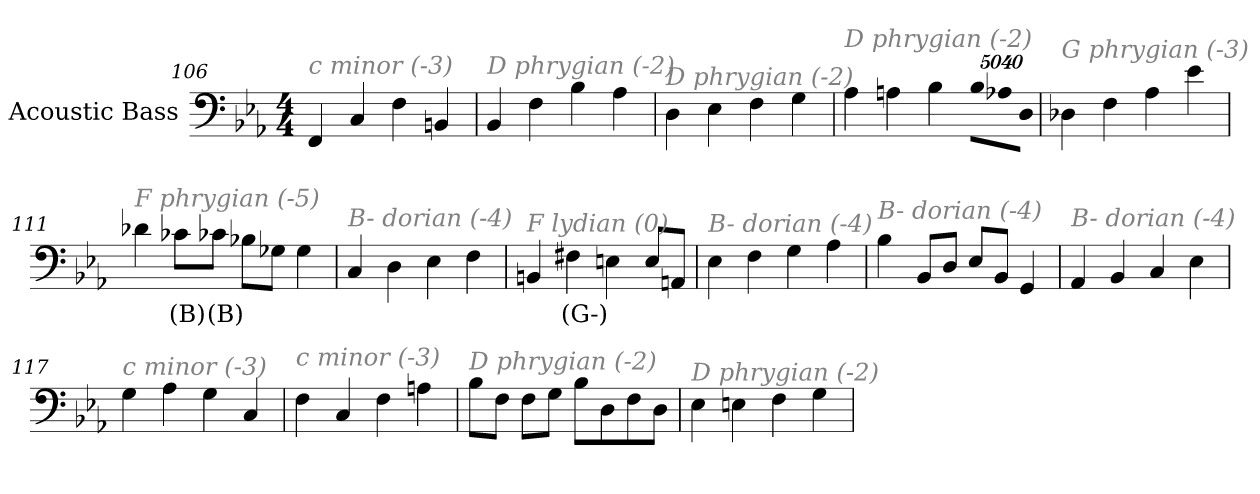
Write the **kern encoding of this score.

**kern	**text
*part1	*part1
*staff1	*staff1
*I"Acoustic Bass	*
*clefF4	*
*ITrd7c12	*
*k[b-e-a-]	*
*E-:	*
*M4/4	*
=106	=106
!LO:TX:i:color=#808080:t=c minor (-3)	!
4FFF	.
4CC	.
4FF	.
4BBBn	.
=107	=107
!LO:TX:i:color=#808080:t=D phrygian (-2)	!
4BBB-	.
4FF	.
4BB-	.
4AA-	.
=108	=108
!LO:TX:i:color=#808080:t=D phrygian (-2)	!
4DD	.
4EE-	.
4FF	.
4GG	.
=109	=109
!LO:TX:i:color=#808080:t=D phrygian (-2)	!
4AA-	.
4AAn	.
4BB-	.
!LO:N:vis=8	!
40320%3347BB-L	.
!LO:N:vis=8	!
40320%3347AA-X	.
!LO:N:vis=8	!
40320%3347DDJ	.
=110	=110
!LO:TX:i:color=#808080:t=G phrygian (-3)	!
4DD-X	.
4FF	.
4AA-	.
4E-	.
=111	=111
!LO:TX:i:color=#808080:t=F phrygian (-5)	!
4D-X	.
8C-XiL	(B)
8C-XiJ	(B)
8BB-XL	.
8GG-XJ	.
4GG-	.
=112	=112
!LO:TX:i:color=#808080:t=B- dorian (-4)	!
4CC	.
4DD	.
4EE-	.
4FF	.
=113	=113
!LO:TX:i:color=#808080:t=F lydian (0)	!
4BBBn	.
4FF#Xi	(G-)
4EEn	.
8EEL	.
8AAAnJ	.
=114	=114
!LO:TX:i:color=#808080:t=B- dorian (-4)	!
4EE-	.
4FF	.
4GG	.
4AA-	.
=115	=115
!LO:TX:i:color=#808080:t=B- dorian (-4)	!
4BB-	.
8BBB-L	.
8DDJ	.
8EE-L	.
8BBB-J	.
4GGG	.
=116	=116
!LO:TX:i:color=#808080:t=B- dorian (-4)	!
4AAA-	.
4BBB-	.
4CC	.
4EE-	.
=117	=117
!LO:TX:i:color=#808080:t=c minor (-3)	!
4GG	.
4AA-	.
4GG	.
4CC	.
=118	=118
!LO:TX:i:color=#808080:t=c minor (-3)	!
4FF	.
4CC	.
4FF	.
4AAn	.
=119	=119
!LO:TX:i:color=#808080:t=D phrygian (-2)	!
8BB-L	.
8FFJ	.
8FFL	.
8GGJ	.
8BB-L	.
8DD	.
8FF	.
8DDJ	.
=120	=120
!LO:TX:i:color=#808080:t=D phrygian (-2)	!
4EE-	.
4EEn	.
4FF	.
4GG	.
=	=
*-	*-
